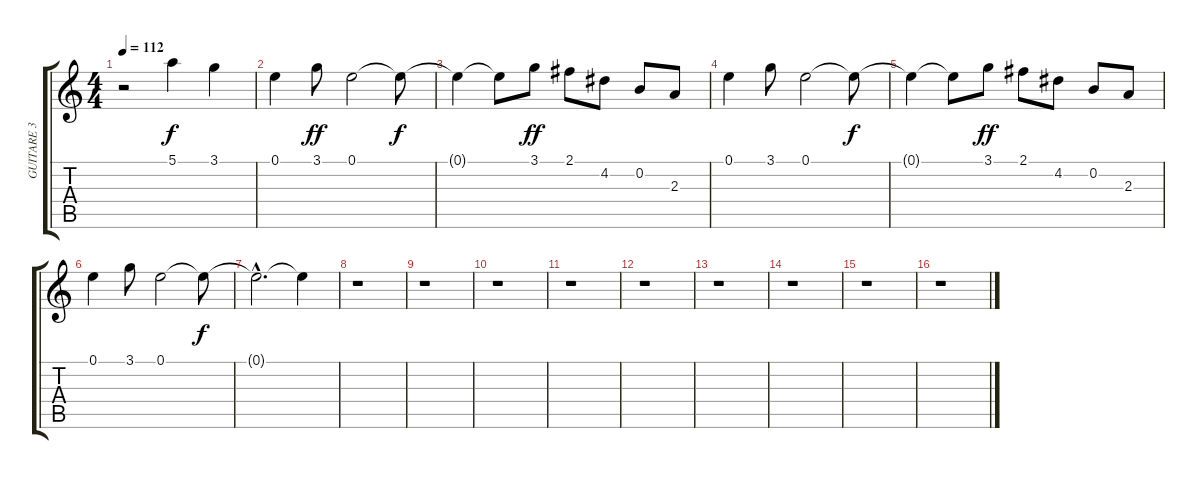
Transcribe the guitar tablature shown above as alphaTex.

\track ("GUITARE 3" "GUITARE 3") {instrument overdrivenguitar}
\staff {score tabs}
\tuning (E4 B3 G3 D3 A2 E2) {hide}
\ts (4 4)
\tempo 112
\clef g2
\ks c
r.2{dy f} 5.1.4 3.1.4 |
0.1.4 3.1.8{dy ff} 0.1.2 0.1{t}.8{dy f} |
0.1{t}.4 0.1{t}.8 3.1.8{dy ff} 2.1.8 4.2.8 0.2.8 2.3.8 |
0.1.4 3.1.8 0.1.2 0.1{t}.8{dy f} |
0.1{t}.4 0.1{t}.8 3.1.8{dy ff} 2.1.8 4.2.8 0.2.8 2.3.8 |
0.1.4 3.1.8 0.1.2 0.1{t}.8{dy f} |
0.1{hac t}.2{d} 0.1{t}.4 |
r.1 |
r.1 |
r.1 |
r.1 |
r.1 |
r.1 |
r.1 |
r.1 |
r.1
